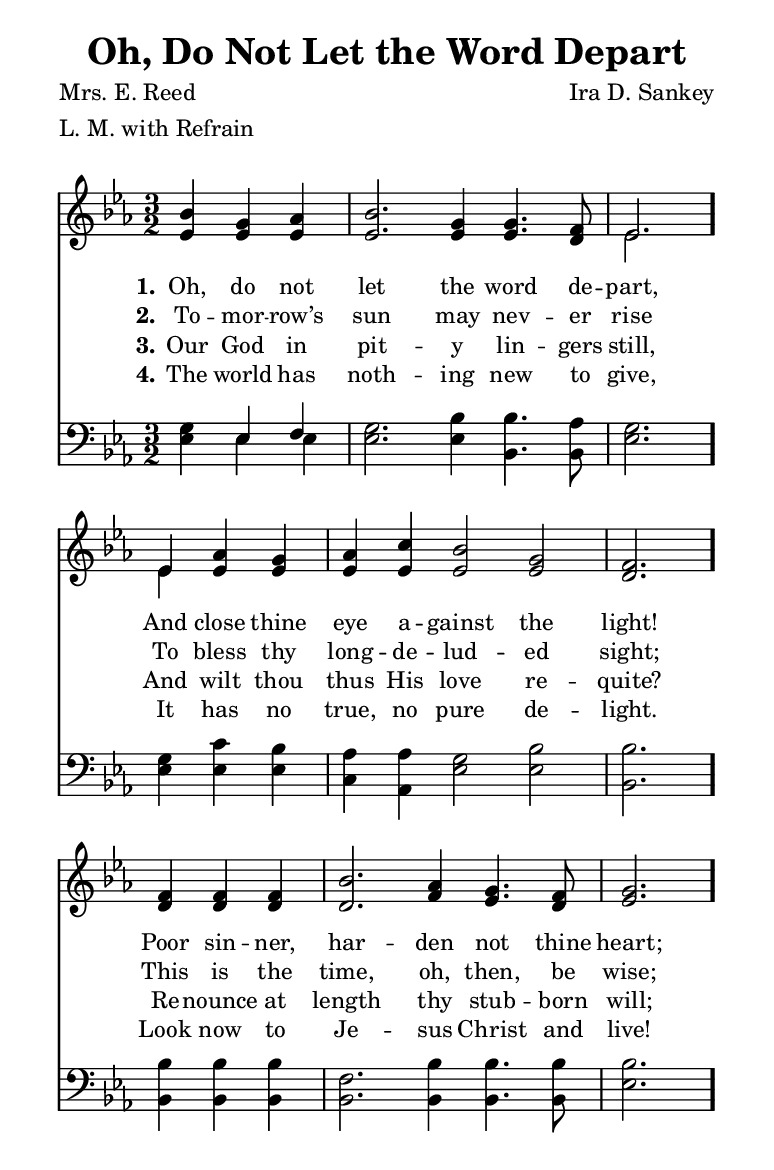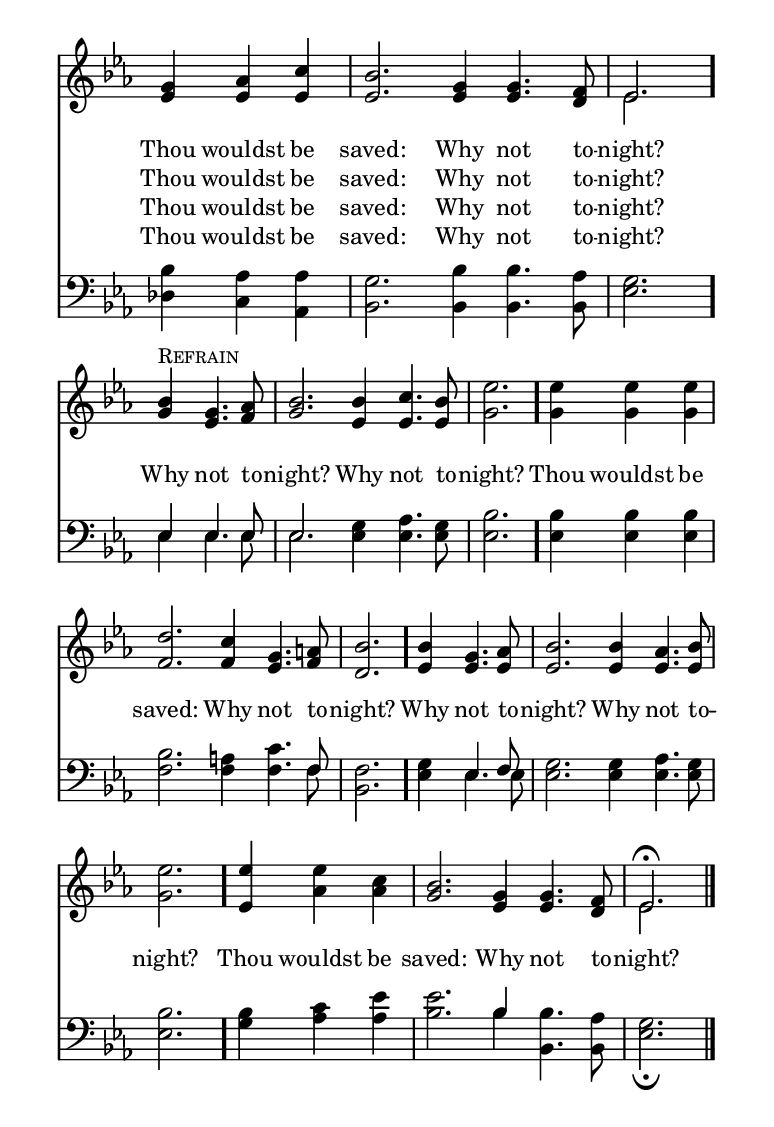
\include "common/global.ily"
\paper {
  \include "common/paper.ily"
}

\header{
  %gospel
  hymnnumber = "107"
  title = "Oh, Do Not Let the Word Depart"
  tunename = ""
  meter = "L. M. with Refrain"
  poet = "Mrs. E. Reed"
  composer = "Ira D. Sankey"
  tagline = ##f
}

% for fermata in MIDI
ta = { \tempo 2=80 }
tb = { \tempo 2=40 }

patternA = { c4 c4 c4 | c2. c4 c4. c8 | c2. }
patternB = { c4 c4 c4 | c4 c4 c2 c2 | c2. }
patternC = { c4 c4. c8 | c2. }

global = {
  \include "common/overrides.ily"
  \override Staff.TimeSignature.style = #'numbered
  \time 3/2
  \override Score.MetronomeMark.transparent = ##t % hide all fermata changes too
  \ta
  \key ees \major
  \partial 2.
  \autoBeamOff
}

notesSoprano = {
\global
\relative c'' {

  \changePitch \patternA { bes g aes | bes g g f | ees }
  \changePitch \patternB { ees aes g | aes c bes g | f }
  \changePitch \patternA { f f f | bes aes g f | g }
  \changePitch \patternA { g aes c | bes g g f | ees }

  << s^\markup { \small \caps "Refrain" }
  \changePitch \patternC { bes' g aes | bes bes c bes ees } >>
  \changePitch \patternA { ees ees ees | d c g a! | bes }
  \changePitch \patternC { bes g aes | bes bes aes bes | ees }
  \changePitch \patternA { ees ees c | bes g g f | \tb ees \fermata \ta } % XXX this tempo change is not respected

  \bar "|."

}
}

notesAlto = {
\global
\relative e' {

  \changePitch \patternA { ees ees ees | ees ees ees d | ees }
  \changePitch \patternB { ees ees ees | ees ees ees ees | d }
  \changePitch \patternA { d d d | d f ees d | ees }
  \changePitch \patternA { ees ees ees | ees ees ees d | ees }

  \changePitch \patternC { g ees f | g ees ees ees | g }
  \changePitch \patternA { g g g | f f ees f | d }
  \changePitch \patternC { ees ees ees | ees ees ees ees | g }
  \changePitch \patternA { ees aes aes | g ees ees d | ees }

}
}

notesTenor = {
\global
\relative a {

  \changePitch \patternA { g ees f | g bes bes aes | g }
  \changePitch \patternB { g c bes | aes aes g bes | bes }
  \changePitch \patternA { bes bes bes | f bes bes bes | bes }
  \changePitch \patternA { bes aes aes | g bes bes aes | g }

  \changePitch \patternC { ees ees ees | ees g aes g | bes }
  \changePitch \patternA { bes bes bes | bes a! c f, | f }
  \changePitch \patternC { g ees f | g g aes g | bes }
  \changePitch \patternA { bes c ees | ees bes bes aes | g }

}
}

notesBass = {
\global
\relative f {

  \changePitch \patternA { ees ees ees | ees ees bes bes | ees }
  \changePitch \patternB { ees ees ees | c aes ees' ees | bes }
  \changePitch \patternA { bes bes bes | bes bes bes bes | ees }
  \changePitch \patternA { des c aes | bes bes bes bes | ees }

  \changePitch \patternC { ees ees ees | ees ees ees ees | ees }
  \changePitch \patternA { ees ees ees | f f f f | bes, }
  \changePitch \patternC { ees ees ees | ees ees ees ees | ees }
  \changePitch \patternA { g aes aes | bes bes bes, bes | \tb ees_\fermata \ta }

}
}

Refrain = \lyricmode {

Why not to -- night? Why not to -- night? \bar "."
Thou wouldst be saved: Why not to -- night? \bar "."
Why not to -- night? Why not to -- night? \bar "."
Thou wouldst be saved: Why not to -- night? \bar "."

}

wordsA = \lyricmode {
\set stanza = "1."

Oh, do not let the word de -- part, \bar "."
And close thine eye a -- gainst the light! \bar "."
Poor sin -- ner, har -- den not thine heart; \bar "."
Thou wouldst be saved: Why not to -- night? \bar "."

}

wordsB = \lyricmode {
\set stanza = "2."

To -- mor -- row’s sun may nev -- er rise
To bless thy long -- de -- lud -- ed sight;
This is the time, oh, then, be wise;
Thou wouldst be saved: Why not to -- night?

\Refrain

}

wordsC = \lyricmode {
\set stanza = "3."

Our God in pit -- y lin -- gers still,
And wilt thou thus His love re -- quite?
Re -- nounce at length thy stub -- born will;
Thou wouldst be saved: Why not to -- night?

}

wordsD = \lyricmode {
\set stanza = "4."

The world has noth -- ing new to give,
It has no true, no pure de -- light.
Look now to Je -- sus Christ and live!
Thou wouldst be saved: Why not to -- night?

}

\score {
  \context ChoirStaff <<
    \context Staff = upper <<
      \set Staff.autoBeaming = ##f
      \set ChoirStaff.systemStartDelimiter = #'SystemStartBar
      \set ChoirStaff.printPartCombineTexts = ##f
      \partcombine #'(2 . 9) \notesSoprano \notesAlto
      \context NullVoice = sopranos { \voiceOne << \notesSoprano >> }
      \context Lyrics = one   \lyricsto sopranos \wordsA
      \context Lyrics = two   \lyricsto sopranos \wordsB
      \context Lyrics = three \lyricsto sopranos \wordsC
      \context Lyrics = four  \lyricsto sopranos \wordsD
    >>
    \context Staff = men <<
      \set Staff.autoBeaming = ##f
      \clef bass
      \set ChoirStaff.printPartCombineTexts = ##f
      \partcombine #'(2 . 9) \notesTenor \notesBass
    >>
  >>
  \layout {
    \include "common/layout.ily"
  }
  \midi{
    \include "common/midi.ily"
  }
}

\version "2.19.49"  % necessary for upgrading to future LilyPond versions.

% vi:set et ts=2 sw=2 ai nocindent syntax=lilypond:
